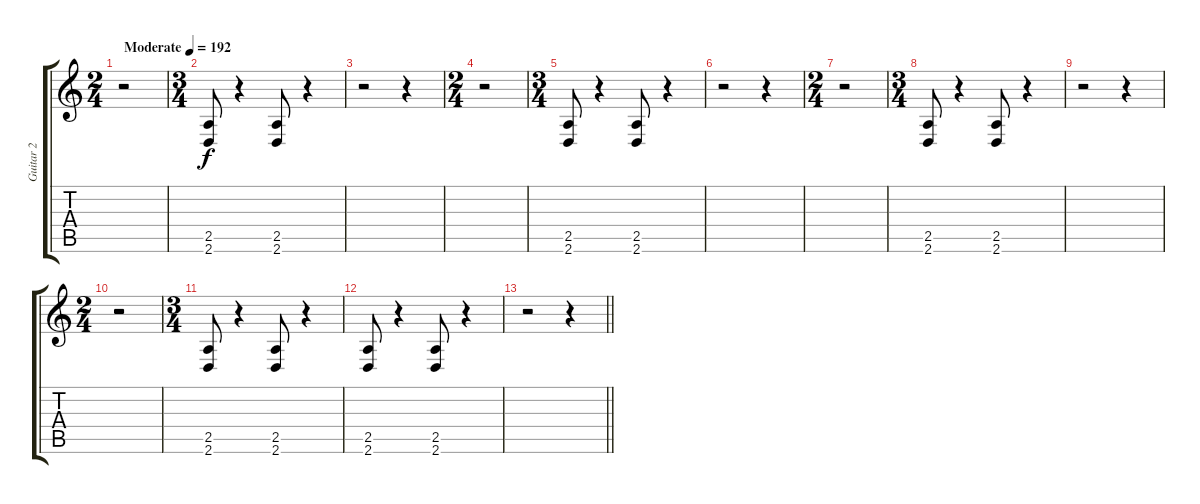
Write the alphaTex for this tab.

\track ("Guitar 2" "Guitar 2") {instrument distortionguitar}
\staff {score tabs}
\tuning (D4 A3 F3 C3 G2 C2) {hide}
\ts (2 4)
\tempo (192 "Moderate")
\clef g2
\ks c
r.2{dy f instrument distortionguitar} |
\ts (3 4)
(2.5 2.6).8 r.4 (2.5 2.6).8 r.4 |
r.2 r.4 |
\ts (2 4)
r.2 |
\ts (3 4)
(2.5 2.6).8 r.4 (2.5 2.6).8 r.4 |
r.2 r.4 |
\ts (2 4)
r.2 |
\ts (3 4)
(2.5 2.6).8 r.4 (2.5 2.6).8 r.4 |
r.2 r.4 |
\ts (2 4)
r.2 |
\ts (3 4)
(2.5 2.6).8 r.4 (2.5 2.6).8 r.4 |
(2.5 2.6).8 r.4 (2.5 2.6).8 r.4 |
\barLineRight lightlight
r.2 r.4
